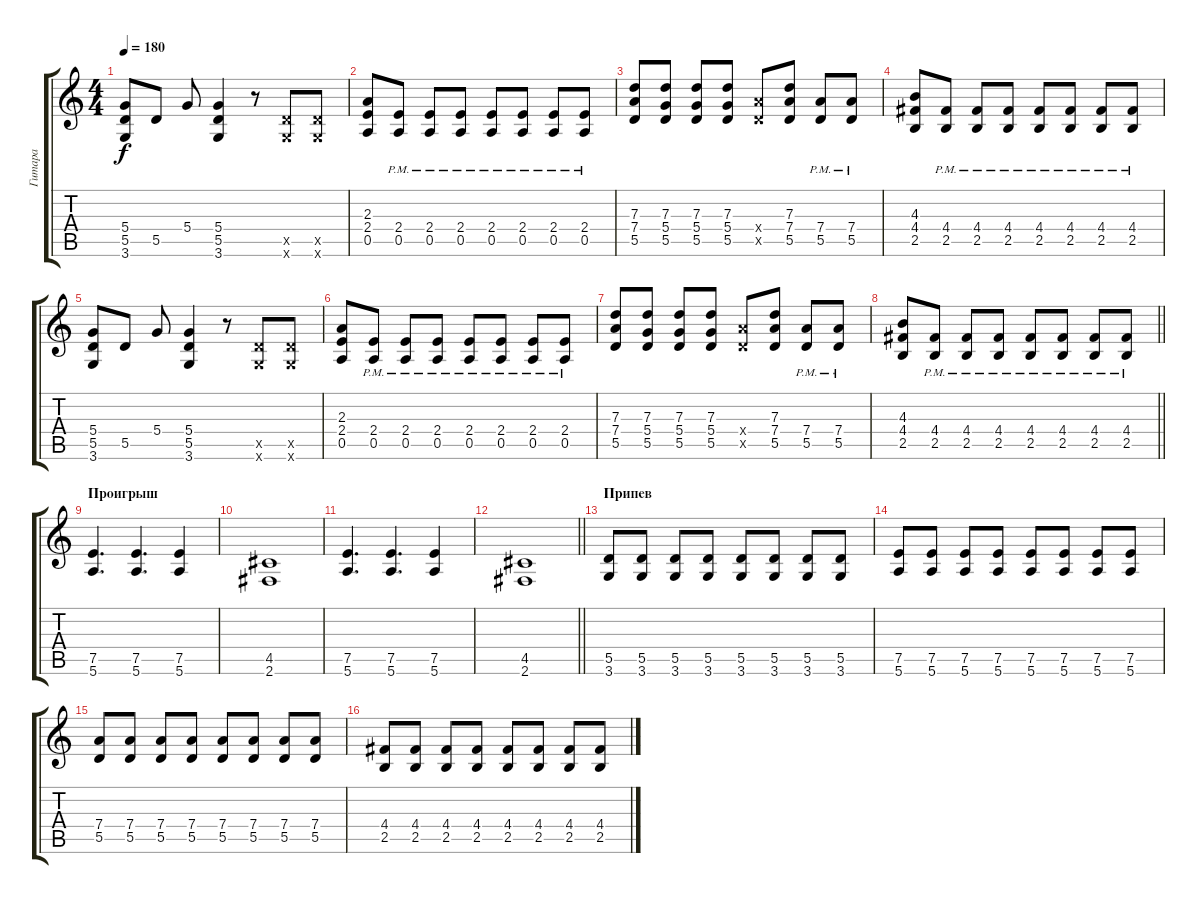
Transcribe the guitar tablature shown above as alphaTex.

\track ("Гитара" "Гитара") {instrument distortionguitar}
\staff {score tabs}
\tuning (E4 B3 G3 D3 A2 E2) {hide}
\ts (4 4)
\section ("" "")
\tempo 180
\clef g2
\ks c
(5.4 5.5 3.6).8{dy f} 5.5.8 5.4.8 (5.4 5.5 3.6).4 r.8 (5.5{x} 3.6{x}).8 (5.5{x} 3.6{x}).8 |
(2.3 2.4 0.5).8 (2.4{pm} 0.5{pm}).8 (2.4{pm} 0.5{pm}).8 (2.4{pm} 0.5{pm}).8 (2.4{pm} 0.5{pm}).8 (2.4{pm} 0.5{pm}).8 (2.4{pm} 0.5{pm}).8 (2.4{pm} 0.5{pm}).8 |
(7.3 7.4 5.5).8 (7.3 5.4 5.5).8 (7.3 5.4 5.5).8 (7.3 5.4 5.5).8 (7.4{x} 5.5{x}).8 (7.3 7.4 5.5).8 (7.4{pm} 5.5{pm}).8 (7.4{pm} 5.5{pm}).8 |
(4.3 4.4 2.5).8 (4.4{pm} 2.5{pm}).8 (4.4{pm} 2.5{pm}).8 (4.4{pm} 2.5{pm}).8 (4.4{pm} 2.5{pm}).8 (4.4{pm} 2.5{pm}).8 (4.4{pm} 2.5{pm}).8 (4.4{pm} 2.5{pm}).8 |
(5.4 5.5 3.6).8 5.5.8 5.4.8 (5.4 5.5 3.6).4 r.8 (5.5{x} 3.6{x}).8 (5.5{x} 3.6{x}).8 |
(2.3 2.4 0.5).8 (2.4{pm} 0.5{pm}).8 (2.4{pm} 0.5{pm}).8 (2.4{pm} 0.5{pm}).8 (2.4{pm} 0.5{pm}).8 (2.4{pm} 0.5{pm}).8 (2.4{pm} 0.5{pm}).8 (2.4{pm} 0.5{pm}).8 |
(7.3 7.4 5.5).8 (7.3 5.4 5.5).8 (7.3 5.4 5.5).8 (7.3 5.4 5.5).8 (7.4{x} 5.5{x}).8 (7.3 7.4 5.5).8 (7.4{pm} 5.5{pm}).8 (7.4{pm} 5.5{pm}).8 |
\barLineRight lightlight
(4.3 4.4 2.5).8 (4.4{pm} 2.5{pm}).8 (4.4{pm} 2.5{pm}).8 (4.4{pm} 2.5{pm}).8 (4.4{pm} 2.5{pm}).8 (4.4{pm} 2.5{pm}).8 (4.4{pm} 2.5{pm}).8 (4.4{pm} 2.5{pm}).8 |
\section ("" "Проигрыш")
(7.5 5.6).4{d} (7.5 5.6).4{d} (7.5 5.6).4 |
(4.5 2.6).1 |
(7.5 5.6).4{d} (7.5 5.6).4{d} (7.5 5.6).4 |
\barLineRight lightlight
(4.5 2.6).1 |
\section ("" "Припев")
(5.5 3.6).8 (5.5 3.6).8 (5.5 3.6).8 (5.5 3.6).8 (5.5 3.6).8 (5.5 3.6).8 (5.5 3.6).8 (5.5 3.6).8 |
(7.5 5.6).8 (7.5 5.6).8 (7.5 5.6).8 (7.5 5.6).8 (7.5 5.6).8 (7.5 5.6).8 (7.5 5.6).8 (7.5 5.6).8 |
(7.4 5.5).8 (7.4 5.5).8 (7.4 5.5).8 (7.4 5.5).8 (7.4 5.5).8 (7.4 5.5).8 (7.4 5.5).8 (7.4 5.5).8 |
(4.4 2.5).8 (4.4 2.5).8 (4.4 2.5).8 (4.4 2.5).8 (4.4 2.5).8 (4.4 2.5).8 (4.4 2.5).8 (4.4 2.5).8
